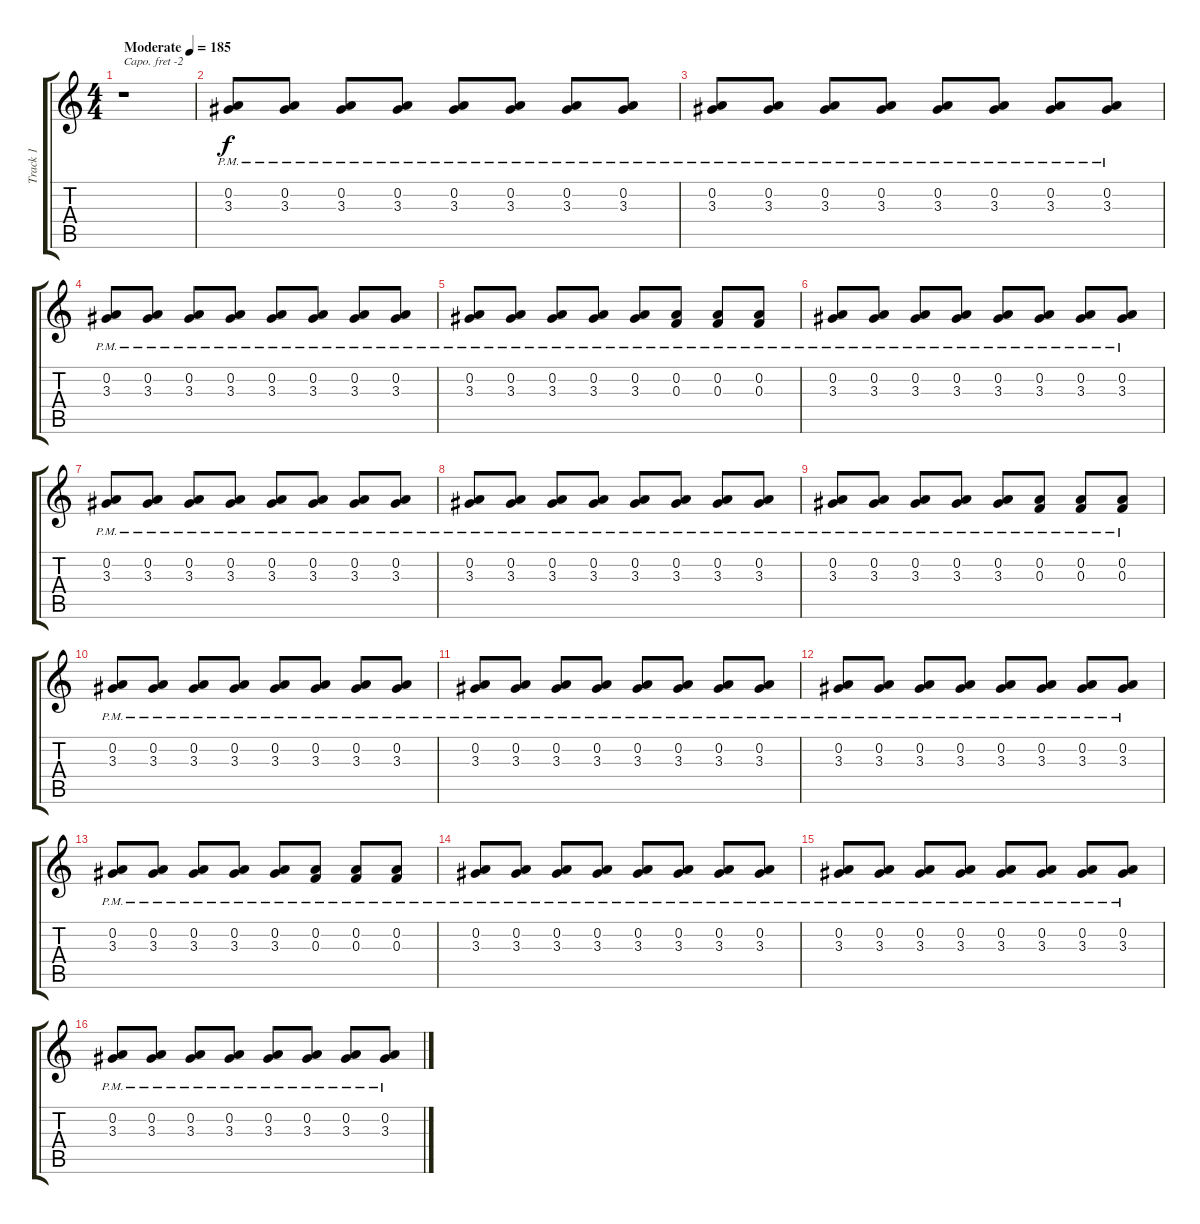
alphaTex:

\track ("Track 1" "Track 1") {instrument distortionguitar}
\staff {score tabs}
\capo -2
\tuning (E4 B3 G3 D3 A2 D2) {hide}
\ts (4 4)
\tempo (185 "Moderate")
\clef g2
\ks c
r.1{dy f instrument distortionguitar} |
(0.2{pm} 3.3{pm}).8 (0.2{pm} 3.3{pm}).8 (0.2{pm} 3.3{pm}).8 (0.2{pm} 3.3{pm}).8 (0.2{pm} 3.3{pm}).8 (0.2{pm} 3.3{pm}).8 (0.2{pm} 3.3{pm}).8 (0.2{pm} 3.3{pm}).8 |
(0.2{pm} 3.3{pm}).8 (0.2{pm} 3.3{pm}).8 (0.2{pm} 3.3{pm}).8 (0.2{pm} 3.3{pm}).8 (0.2{pm} 3.3{pm}).8 (0.2{pm} 3.3{pm}).8 (0.2{pm} 3.3{pm}).8 (0.2{pm} 3.3{pm}).8 |
(0.2{pm} 3.3{pm}).8 (0.2{pm} 3.3{pm}).8 (0.2{pm} 3.3{pm}).8 (0.2{pm} 3.3{pm}).8 (0.2{pm} 3.3{pm}).8 (0.2{pm} 3.3{pm}).8 (0.2{pm} 3.3{pm}).8 (0.2{pm} 3.3{pm}).8 |
(0.2{pm} 3.3{pm}).8 (0.2{pm} 3.3{pm}).8 (0.2{pm} 3.3{pm}).8 (0.2{pm} 3.3{pm}).8 (0.2{pm} 3.3{pm}).8 (0.2{pm} 0.3{pm}).8 (0.2{pm} 0.3{pm}).8 (0.2{pm} 0.3{pm}).8 |
(0.2{pm} 3.3{pm}).8 (0.2{pm} 3.3{pm}).8 (0.2{pm} 3.3{pm}).8 (0.2{pm} 3.3{pm}).8 (0.2{pm} 3.3{pm}).8 (0.2{pm} 3.3{pm}).8 (0.2{pm} 3.3{pm}).8 (0.2{pm} 3.3{pm}).8 |
(0.2{pm} 3.3{pm}).8 (0.2{pm} 3.3{pm}).8 (0.2{pm} 3.3{pm}).8 (0.2{pm} 3.3{pm}).8 (0.2{pm} 3.3{pm}).8 (0.2{pm} 3.3{pm}).8 (0.2{pm} 3.3{pm}).8 (0.2{pm} 3.3{pm}).8 |
(0.2{pm} 3.3{pm}).8 (0.2{pm} 3.3{pm}).8 (0.2{pm} 3.3{pm}).8 (0.2{pm} 3.3{pm}).8 (0.2{pm} 3.3{pm}).8 (0.2{pm} 3.3{pm}).8 (0.2{pm} 3.3{pm}).8 (0.2{pm} 3.3{pm}).8 |
(0.2{pm} 3.3{pm}).8 (0.2{pm} 3.3{pm}).8 (0.2{pm} 3.3{pm}).8 (0.2{pm} 3.3{pm}).8 (0.2{pm} 3.3{pm}).8 (0.2{pm} 0.3{pm}).8 (0.2{pm} 0.3{pm}).8 (0.2{pm} 0.3{pm}).8 |
(0.2{pm} 3.3{pm}).8 (0.2{pm} 3.3{pm}).8 (0.2{pm} 3.3{pm}).8 (0.2{pm} 3.3{pm}).8 (0.2{pm} 3.3{pm}).8 (0.2{pm} 3.3{pm}).8 (0.2{pm} 3.3{pm}).8 (0.2{pm} 3.3{pm}).8 |
(0.2{pm} 3.3{pm}).8 (0.2{pm} 3.3{pm}).8 (0.2{pm} 3.3{pm}).8 (0.2{pm} 3.3{pm}).8 (0.2{pm} 3.3{pm}).8 (0.2{pm} 3.3{pm}).8 (0.2{pm} 3.3{pm}).8 (0.2{pm} 3.3{pm}).8 |
(0.2{pm} 3.3{pm}).8 (0.2{pm} 3.3{pm}).8 (0.2{pm} 3.3{pm}).8 (0.2{pm} 3.3{pm}).8 (0.2{pm} 3.3{pm}).8 (0.2{pm} 3.3{pm}).8 (0.2{pm} 3.3{pm}).8 (0.2{pm} 3.3{pm}).8 |
(0.2{pm} 3.3{pm}).8 (0.2{pm} 3.3{pm}).8 (0.2{pm} 3.3{pm}).8 (0.2{pm} 3.3{pm}).8 (0.2{pm} 3.3{pm}).8 (0.2{pm} 0.3{pm}).8 (0.2{pm} 0.3{pm}).8 (0.2{pm} 0.3{pm}).8 |
(0.2{pm} 3.3{pm}).8 (0.2{pm} 3.3{pm}).8 (0.2{pm} 3.3{pm}).8 (0.2{pm} 3.3{pm}).8 (0.2{pm} 3.3{pm}).8 (0.2{pm} 3.3{pm}).8 (0.2{pm} 3.3{pm}).8 (0.2{pm} 3.3{pm}).8 |
(0.2{pm} 3.3{pm}).8 (0.2{pm} 3.3{pm}).8 (0.2{pm} 3.3{pm}).8 (0.2{pm} 3.3{pm}).8 (0.2{pm} 3.3{pm}).8 (0.2{pm} 3.3{pm}).8 (0.2{pm} 3.3{pm}).8 (0.2{pm} 3.3{pm}).8 |
(0.2{pm} 3.3{pm}).8 (0.2{pm} 3.3{pm}).8 (0.2{pm} 3.3{pm}).8 (0.2{pm} 3.3{pm}).8 (0.2{pm} 3.3{pm}).8 (0.2{pm} 3.3{pm}).8 (0.2{pm} 3.3{pm}).8 (0.2{pm} 3.3{pm}).8
